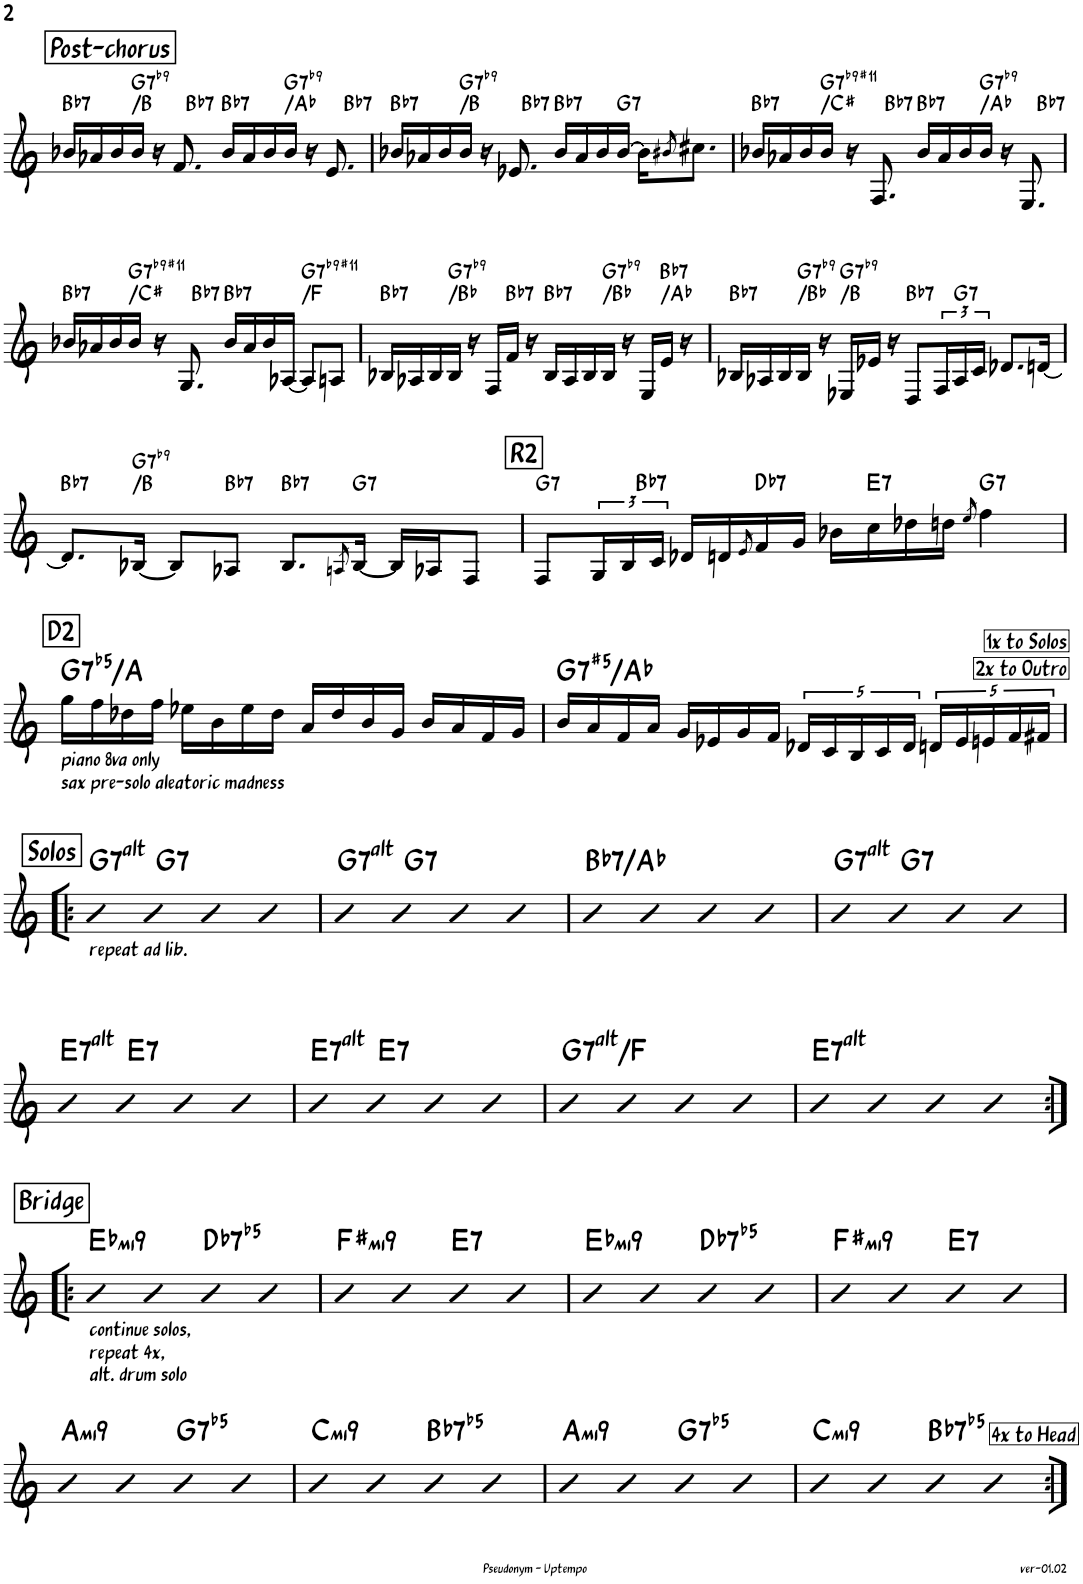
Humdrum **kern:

**kern	**harte
*part1	*part1
*staff1	*
*I"Piano	*
*I'Pno.	*
!!LO:PB:g=z
*clefG2	*
*k[]	*
*M4/4	*
!!LO:REH:place=s1:a:B:rj:fs=14:t=Post-chorus
=28	=28
*^	*
!	!	!LO:H:kt=7
16b-X/LL	4.ryy	Bb:7
16a-X/	.	.
16b-/	.	.
!	!	!LO:H:n=1:kt=N.C.
!	!	!LO:H:n=2:kt=7
16b-/JJ	.	N G:7(b9)
16r	.	.
8.f/	.	.
!	!	!LO:H:kt=7
.	8ryy	Bb:7
!	!	!LO:H:kt=7
16b-/LL	4.ryy	Bb:7
16a-/	.	.
16b-/	.	.
!	!	!LO:H:n=1:kt=N.C.
!	!	!LO:H:n=2:kt=7
16b-/JJ	.	N G:7(b9)
16r	.	.
8.e/	.	.
!	!	!LO:H:kt=7
.	8ryy	Bb:7
=29	=29	=29
!	!	!LO:H:kt=7
16b-X/LL	4.ryy	Bb:7
16a-X/	.	.
16b-/	.	.
!	!	!LO:H:n=1:kt=N.C.
!	!	!LO:H:n=2:kt=7
16b-/JJ	.	N G:7(b9)
16r	.	.
8.e-X/	.	.
!	!	!LO:H:kt=7
.	8ryy	Bb:7
!	!	!LO:H:kt=7
16b-/LL	2ryy	Bb:7
16a-/	.	.
16b-/	.	.
!	!	!LO:H:kt=7
[16b-/JJ	.	G:7
16b-\KL]	.	.
8qb#X/	.	.
8.cc#X\J	.	.
=30	=30	=30
!	!	!LO:H:kt=7
16b-X/LL	4.ryy	Bb:7
16a-X/	.	.
16b-/	.	.
!	!	!LO:H:n=1:kt=N.C.
!	!	!LO:H:n=2:kt=7
16b-/JJ	.	N G:7(b9,#11)
16r	.	.
8.F/	.	.
!	!	!LO:H:kt=7
.	8ryy	Bb:7
!	!	!LO:H:kt=7
16b-/LL	4.ryy	Bb:7
16a-/	.	.
16b-/	.	.
!	!	!LO:H:n=1:kt=N.C.
!	!	!LO:H:n=2:kt=7
16b-/JJ	.	N G:7(b9)
16r	.	.
8.E/	.	.
!	!	!LO:H:kt=7
.	8ryy	Bb:7
!!LO:LB:g=z	!!
=31	=31	=31
!	!	!LO:H:kt=7
16b-X/LL	4.ryy	Bb:7
16a-X/	.	.
16b-/	.	.
!	!	!LO:H:n=1:kt=N.C.
!	!	!LO:H:n=2:kt=7
16b-/JJ	.	N G:7(b9,#11)
16r	.	.
8.G/	.	.
!	!	!LO:H:kt=7
.	8ryy	Bb:7
!	!	!LO:H:kt=7
16b-/LL	2ryy	Bb:7
16a-/	.	.
16b-/	.	.
[16A-X/JJ	.	.
!	!	!LO:H:n=1:kt=N.C.
!	!	!LO:H:n=2:kt=7
8A-/L]	.	N G:7(b9,#11)
8An/J	.	.
*v	*v	*
=32	=32
!	!LO:H:kt=7
16B-X/LL	Bb:7
16A-X/	.
16B-/	.
!	!LO:H:n=1:kt=N.C.
!	!LO:H:n=2:kt=7
16B-/JJ	N G:7(b9)
16r	.
16F/LL	.
!	!LO:H:kt=7
16f/JJ	Bb:7
16r	.
!	!LO:H:kt=7
16B-/LL	Bb:7
16A-/	.
16B-/	.
!	!LO:H:n=1:kt=N.C.
!	!LO:H:n=2:kt=7
16B-/JJ	N G:7(b9)
16r	.
16E/LL	.
!	!LO:H:n=1:kt=N.C.
!	!LO:H:n=2:kt=7
16e/JJ	N Bb:7
16r	.
=33	=33
!	!LO:H:kt=7
16B-X/LL	Bb:7
16A-X/	.
16B-/	.
!	!LO:H:n=1:kt=N.C.
!	!LO:H:n=2:kt=7
16B-/JJ	N G:7(b9)
16r	.
!	!LO:H:n=1:kt=N.C.
!	!LO:H:n=2:kt=7
16E-X/LL	N G:7(b9)
16e-X/JJ	.
16r	.
!	!LO:H:kt=7
8D/L	Bb:7
24F/L	.
!	!LO:H:kt=7
24A-/	G:7
24c/JJ	.
8.d-X/L	.
[16dn/Jk	.
!!LO:LB:g=z
=34	=34
!	!LO:H:kt=7
8.d/L]	Bb:7
!	!LO:H:n=1:kt=N.C.
!	!LO:H:n=2:kt=7
[16B-X/Jk	N G:7(b9)
8B-/L]	.
!	!LO:H:kt=7
8A-X/J	Bb:7
!	!LO:H:kt=7
8.B-/L	Bb:7
8qAn/	.
!	!LO:H:kt=7
[16B-/Jk	G:7
16B-/LL]	.
16A-X/J	.
8F/J	.
!!LO:REH:place=s1:a:B:rj:fs=14:t=R2
=35	=35
*^	*
!	!	!LO:H:kt=7
8F/L	8.ryy	G:7
24G/L	.	.
24B/	.	.
!	!	!LO:H:kt=7
.	16ryy	Bb:7
24c/JJ	.	.
16d-X/LL	2.ryy	.
16dn/	.	.
8qe/	.	.
!	!	!LO:H:kt=7
16f/	.	Db:7
16g/JJ	.	.
16b-X\LL	.	.
!	!	!LO:H:kt=7
16cc\	.	E:7
16dd-X\	.	.
16ddn\JJ	.	.
8qee/	.	.
!	!	!LO:H:kt=7
4ff\	.	G:7
*v	*v	*
!!LO:LB:g=z
!!LO:REH:place=s1:a:B:rj:fs=14:t=D2
=36	=36
!LO:TX:b:t=piano 8va only	!
!LO:TX:b:t=sax pre-solo aleatoric madness	!LO:H:kt=7
16gg\LL	G:(3,b5,b7)/2
16ff\	.
16dd-X\	.
16ff\JJ	.
16ee-X\LL	.
16b\	.
16ee-\	.
16dd-\JJ	.
16a/LL	.
16dd-/	.
16b/	.
16g/JJ	.
16b/LL	.
16a/	.
16f/	.
16g/JJ	.
=37	=37
16b/LL	G:(3,#5,b7)/b2
16a/	.
16f/	.
16a/JJ	.
16g/LL	.
16e-X/	.
16g/	.
16f/JJ	.
20d-X/LL	.
20c/	.
20B/	.
20c/	.
20d-/JJ	.
20dn/LL	.
20e-/	.
20en/	.
20f/	.
20f#X/JJ	.
!LO:TX:a:t=2x to Outro	!
!LO:TX:a:t=1x to Solos	!LO:H:kt=7
!!LO:LB:g=z
!!LO:REH:place=s1:a:B:rj:fs=14:t=Solos
=38!|:	=38!|:
!LO:TX:b:t=repeat ad lib.	!LO:H:kt=7
4b	G:(3,b5,#5,b7,b9,#9)
!	!LO:H:kt=7
4b	G:7
4b	.
4b	.
=39	=39
!	!LO:H:kt=7
4b	G:(3,b5,#5,b7,b9,#9)
!	!LO:H:kt=7
4b	G:7
4b	.
4b	.
=40	=40
!	!LO:H:kt=7
4b	Bb:7/b7
4b	.
4b	.
4b	.
=41	=41
!	!LO:H:kt=7
4b	G:(3,b5,#5,b7,b9,#9)
!	!LO:H:kt=7
4b	G:7
4b	.
4b	.
!!LO:LB:g=z
=42	=42
!	!LO:H:kt=7
4b	E:(3,b5,#5,b7,b9,#9)
!	!LO:H:kt=7
4b	E:7
4b	.
4b	.
=43	=43
!	!LO:H:kt=7
4b	E:(3,b5,#5,b7,b9,#9)
!	!LO:H:kt=7
4b	E:7
4b	.
4b	.
=44	=44
!	!LO:H:kt=7
4b	G:(3,b5,#5,b7,b9,#9)/b7
4b	.
4b	.
4b	.
=45	=45
!	!LO:H:kt=7
4b	E:(3,b5,#5,b7,b9,#9)
4b	.
4b	.
4b	.
!!LO:LB:g=z
!!LO:REH:place=s1:a:B:rj:fs=14:t=Bridge
=46:|!|:	=46:|!|:
!LO:TX:b:t=continue solos,	!
!LO:TX:b:t=repeat 4x,	!
!LO:TX:b:t=alt. drum solo	!LO:H:kt=mi9
4D	Eb:min9
4D	.
!	!LO:H:kt=7
4D	Db:(3,b5,b7)
4D	.
=47	=47
!	!LO:H:kt=mi9
4D	F#:min9
4D	.
!	!LO:H:kt=7
4D	E:7
4D	.
=48	=48
!	!LO:H:kt=mi9
4D	Eb:min9
4D	.
!	!LO:H:kt=7
4D	Db:(3,b5,b7)
4D	.
=49	=49
!	!LO:H:kt=mi9
4D	F#:min9
4D	.
!	!LO:H:kt=7
4D	E:7
4D	.
!!LO:LB:g=z
=50	=50
!	!LO:H:kt=mi9
4D	A:min9
4D	.
!	!LO:H:kt=7
4D	G:(3,b5,b7)
4D	.
=51	=51
!	!LO:H:kt=mi9
4D	C:min9
4D	.
!	!LO:H:kt=7
4D	Bb:(3,b5,b7)
4D	.
=52	=52
!	!LO:H:kt=mi9
4D	A:min9
4D	.
!	!LO:H:kt=7
4D	G:(3,b5,b7)
4D	.
=53	=53
4D	C:min9
4D	.
!	!LO:H:kt=7
4D	Bb:(3,b5,b7)
4D	.
!LO:TX:a:t=4x to Head	!LO:H:kt=mi9
=:|!	=:|!
*-	*-
